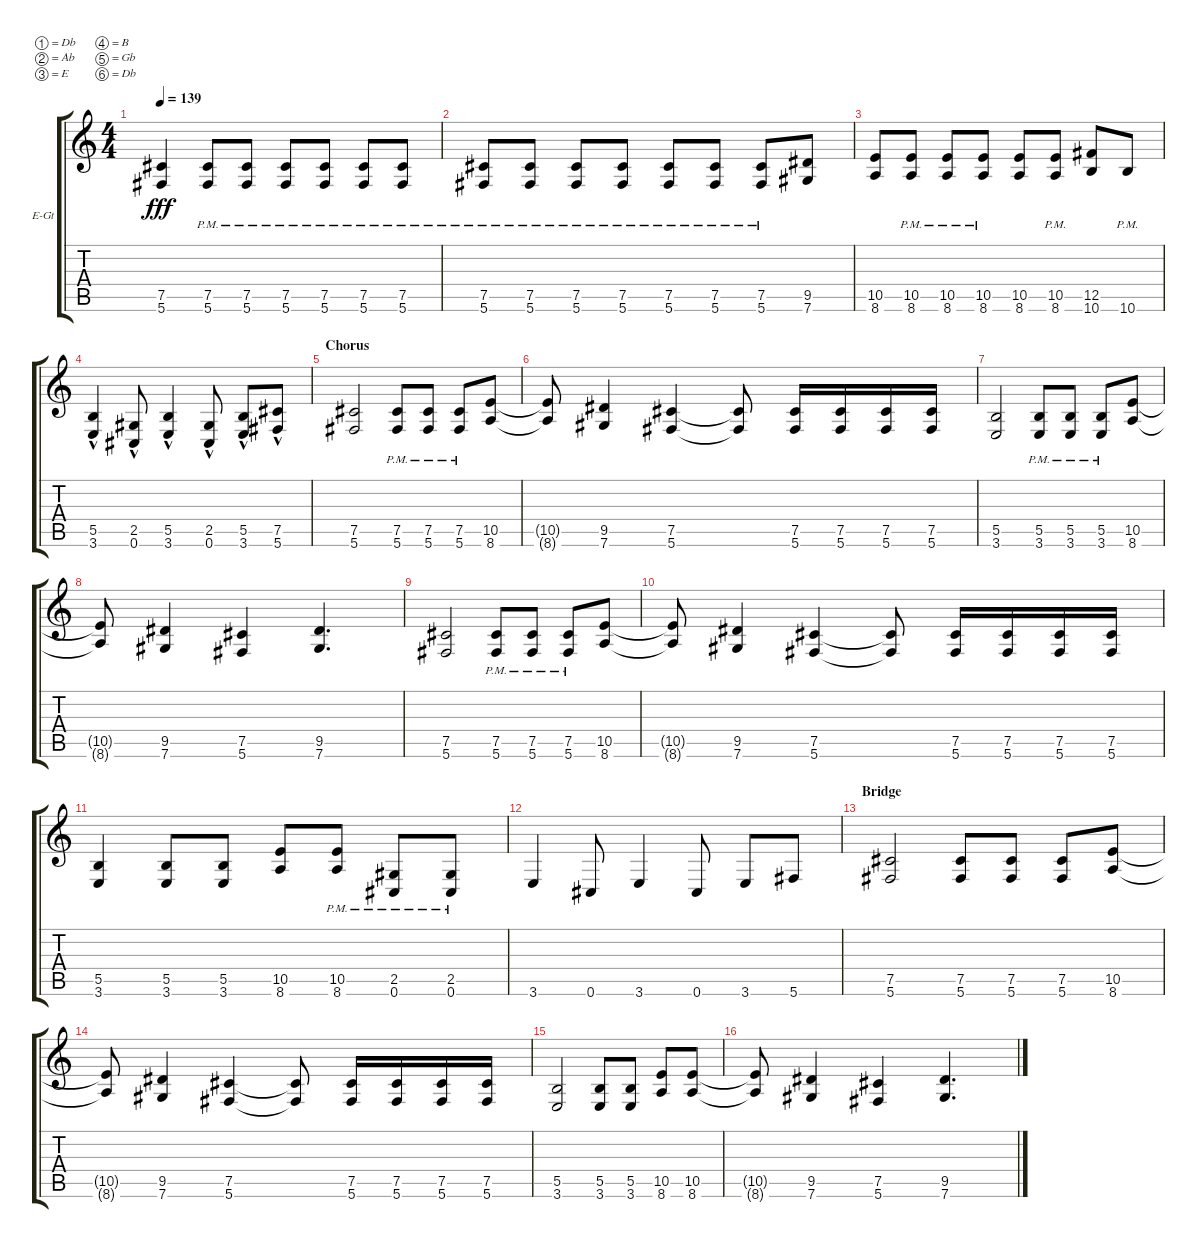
\bracketExtendMode groupsimilarinstruments
\firstSystemTrackNameOrientation horizontal
\otherSystemsTrackNameOrientation horizontal
\track ("Electric Guitar 2" "E-Gt") {instrument distortionguitar}
\staff {score tabs}
\tuning (Db4 Ab3 E3 B2 Gb2 Db2)
\ts (4 4)
\tempo 139
\clef g2
\ks c
(5.6 7.5).4{dy fff} (5.6{pm} 7.5{pm}).8 (5.6{pm} 7.5{pm}).8 (5.6{pm} 7.5{pm}).8 (5.6{pm} 7.5{pm}).8 (5.6{pm} 7.5{pm}).8 (5.6{pm} 7.5{pm}).8 |
(5.6{pm} 7.5{pm}).8 (5.6{pm} 7.5{pm}).8 (5.6{pm} 7.5{pm}).8 (5.6{pm} 7.5{pm}).8 (5.6{pm} 7.5{pm}).8 (5.6{pm} 7.5{pm}).8 (5.6{pm} 7.5{pm}).8 (7.6 9.5).8 |
(8.6 10.5).8 (8.6{pm} 10.5{pm}).8 (8.6{pm} 10.5{pm}).8 (8.6{pm} 10.5{pm}).8 (8.6 10.5).8 (8.6{pm} 10.5{pm}).8 (10.6 12.5).8 10.6{pm}.8 |
(3.6{hac} 5.5).4 (0.6{hac} 2.5).8 (3.6{hac} 5.5).4 (0.6{hac} 2.5).8 (3.6{hac} 5.5).8 (5.6{hac} 7.5).8 |
\section ("" "Chorus")
(5.6 7.5).2 (5.6{pm} 7.5{pm}).8 (5.6{pm} 7.5{pm}).8 (5.6{pm} 7.5{pm}).8 (8.6 10.5).8 |
(8.6{t} 10.5{t}).8 (7.6 9.5).4 (5.6 7.5).4 (5.6{t} 7.5{t}).8 (5.6 7.5).16 (5.6 7.5).16 (5.6 7.5).16 (5.6 7.5).16 |
(3.6 5.5).2 (3.6{pm} 5.5{pm}).8 (3.6{pm} 5.5{pm}).8 (3.6{pm} 5.5{pm}).8 (8.6 10.5).8 |
(8.6{t} 10.5{t}).8 (7.6 9.5).4 (5.6 7.5).4 (7.6 9.5).4{d} |
(5.6 7.5).2 (5.6{pm} 7.5{pm}).8 (5.6{pm} 7.5{pm}).8 (5.6{pm} 7.5{pm}).8 (8.6 10.5).8 |
(8.6{t} 10.5{t}).8 (7.6 9.5).4 (5.6 7.5).4 (5.6{t} 7.5{t}).8 (5.6 7.5).16 (5.6 7.5).16 (5.6 7.5).16 (5.6 7.5).16 |
(3.6 5.5).4 (3.6 5.5).8 (3.6 5.5).8 (8.6 10.5).8 (8.6{pm} 10.5{pm}).8 (0.6{pm} 2.5{pm}).8 (0.6{pm} 2.5{pm}).8 |
3.6.4 0.6.8 3.6.4 0.6.8 3.6.8 5.6.8 |
\section ("" "Bridge")
(5.6 7.5).2 (5.6 7.5).8 (5.6 7.5).8 (5.6 7.5).8 (8.6 10.5).8 |
(8.6{t} 10.5{t}).8 (7.6 9.5).4 (5.6 7.5).4 (5.6{t} 7.5{t}).8 (5.6 7.5).16 (5.6 7.5).16 (5.6 7.5).16 (5.6 7.5).16 |
(3.6 5.5).2 (3.6 5.5).8 (3.6 5.5).8 (8.6 10.5).8 (8.6 10.5).8 |
(8.6{t} 10.5{t}).8 (7.6 9.5).4 (5.6 7.5).4 (7.6 9.5).4{d}
